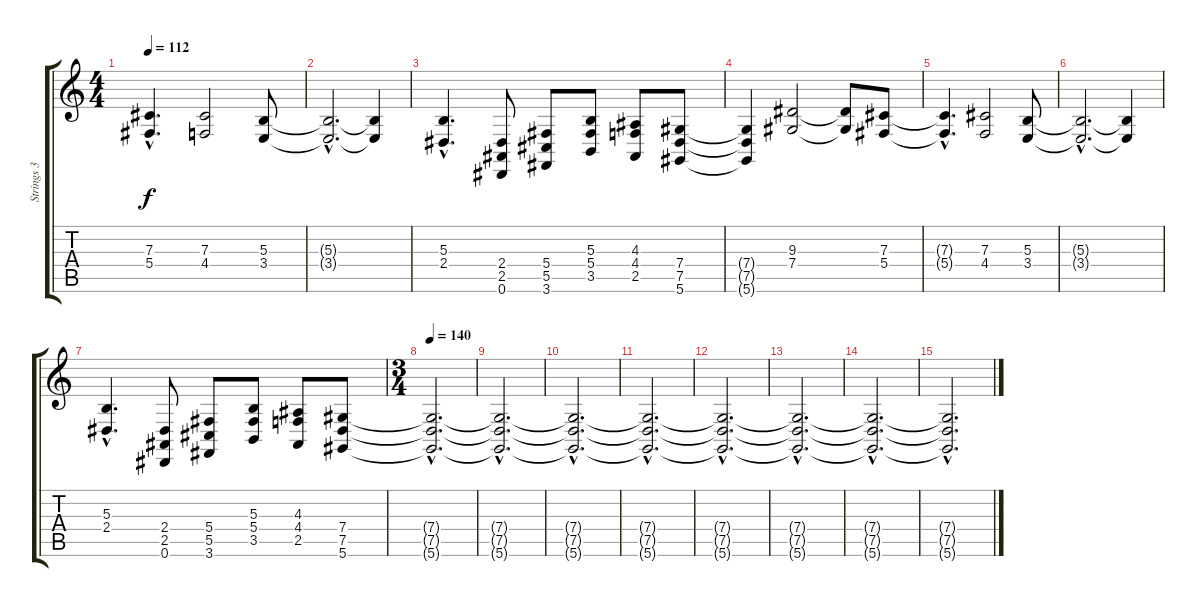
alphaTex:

\track ("Strings 3" "Strings 3") {instrument stringensemble2}
\staff {score tabs}
\tuning (Eb4 Bb3 Gb3 Db3 Ab2 Eb2) {hide}
\ts (4 4)
\tempo 112
\clef g2
\ks c
(7.3{hac t} 5.4{hac t}).4{d dy f} (7.3 4.4).2 (5.3 3.4).8 |
(5.3{hac t} 3.4{hac t}).2{d} (5.3{t} 3.4{t}).4 |
(5.3{hac} 2.4{hac}).4{d} (2.4 2.5 0.6).8 (5.4 5.5 3.6).8 (5.3 5.4 3.5).8 (4.3 4.4 2.5).8 (7.4 7.5 5.6).8 |
(7.4{t} 7.5{t} 5.6{t}).4 (9.3 7.4).2 (9.3{t} 7.4{t}).8 (7.3 5.4).8 |
(7.3{hac t} 5.4{hac t}).4{d} (7.3 4.4).2 (5.3 3.4).8 |
(5.3{hac t} 3.4{hac t}).2{d} (5.3{t} 3.4{t}).4 |
(5.3{hac} 2.4{hac}).4{d} (2.4 2.5 0.6).8 (5.4 5.5 3.6).8 (5.3 5.4 3.5).8 (4.3 4.4 2.5).8 (7.4 7.5 5.6).8 |
\ts (3 4)
\tempo 140
(7.4{hac t} 7.5{hac t} 5.6{hac t}).2{d} |
(7.4{hac t} 7.5{hac t} 5.6{hac t}).2{d} |
(7.4{hac t} 7.5{hac t} 5.6{hac t}).2{d} |
(7.4{hac t} 7.5{hac t} 5.6{hac t}).2{d} |
(7.4{hac t} 7.5{hac t} 5.6{hac t}).2{d volume 0} |
(7.4{hac t} 7.5{hac t} 5.6{hac t}).2{d} |
(7.4{hac t} 7.5{hac t} 5.6{hac t}).2{d} |
(7.4{hac t} 7.5{hac t} 5.6{hac t}).2{d}
